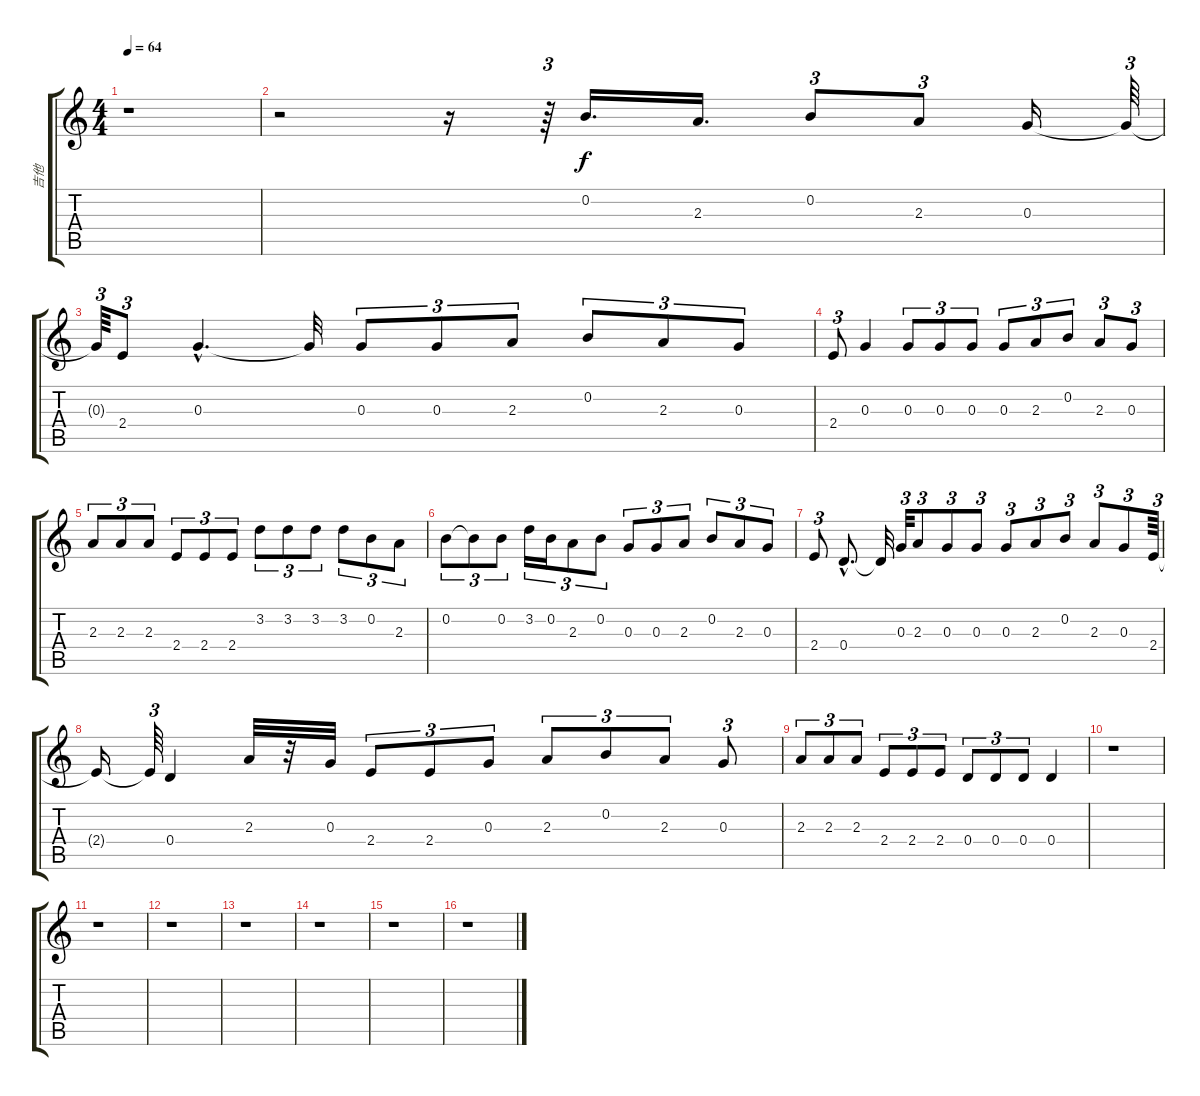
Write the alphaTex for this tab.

\track ("吉他" "吉他") {instrument overdrivenguitar}
\staff {score tabs}
\tuning (E4 B3 G3 D3 A2 E2) {hide}
\ts (4 4)
\tempo 64
\clef g2
\ks c
r.1{dy f} |
r.2 r.16 r.64{tu (3 2)} 0.2.16{d} 2.3.16{d} 0.2.8{tu (3 2)} 2.3.8{tu (3 2)} 0.3.16 0.3{t}.64{tu (3 2)} |
0.3{t}.64{tu (3 2)} 2.4.8{tu (3 2)} 0.3{hac}.4{d} 0.3{t}.32 0.3.8{tu (3 2)} 0.3.8{tu (3 2)} 2.3.8{tu (3 2)} 0.2.8{tu (3 2)} 2.3.8{tu (3 2)} 0.3.8{tu (3 2)} |
2.4.8{tu (3 2)} 0.3.4 0.3.8{tu (3 2)} 0.3.8{tu (3 2)} 0.3.8{tu (3 2)} 0.3.8{tu (3 2)} 2.3.8{tu (3 2)} 0.2.8{tu (3 2)} 2.3.8{tu (3 2)} 0.3.8{tu (3 2)} |
2.3.8{tu (3 2)} 2.3.8{tu (3 2)} 2.3.8{tu (3 2)} 2.4.8{tu (3 2)} 2.4.8{tu (3 2)} 2.4.8{tu (3 2)} 3.2.8{tu (3 2)} 3.2.8{tu (3 2)} 3.2.8{tu (3 2)} 3.2.8{tu (3 2)} 0.2.8{tu (3 2)} 2.3.8{tu (3 2)} |
0.2.8{tu (3 2)} 0.2{t}.8{tu (3 2)} 0.2.8{tu (3 2)} 3.2.16{tu (3 2)} 0.2.16{tu (3 2)} 2.3.8{tu (3 2)} 0.2.8{tu (3 2)} 0.3.8{tu (3 2)} 0.3.8{tu (3 2)} 2.3.8{tu (3 2)} 0.2.8{tu (3 2)} 2.3.8{tu (3 2)} 0.3.8{tu (3 2)} |
2.4.8{tu (3 2)} 0.4{hac}.8{d} 0.4{t}.32 0.3.32{tu (3 2)} 2.3.8{tu (3 2)} 0.3.8{tu (3 2)} 0.3.8{tu (3 2)} 0.3.8{tu (3 2)} 2.3.8{tu (3 2)} 0.2.8{tu (3 2)} 2.3.8{tu (3 2)} 0.3.8{tu (3 2)} 2.4.64{tu (3 2)} |
2.4{t}.16 2.4{t}.64{tu (3 2)} 0.4.4 2.3.32 r.32 0.3.32 2.4.8{tu (3 2)} 2.4.8{tu (3 2)} 0.3.8{tu (3 2)} 2.3.8{tu (3 2)} 0.2.8{tu (3 2)} 2.3.8{tu (3 2)} 0.3.8{tu (3 2)} |
2.3.8{tu (3 2)} 2.3.8{tu (3 2)} 2.3.8{tu (3 2)} 2.4.8{tu (3 2)} 2.4.8{tu (3 2)} 2.4.8{tu (3 2)} 0.4.8{tu (3 2)} 0.4.8{tu (3 2)} 0.4.8{tu (3 2)} 0.4.4 |
r.1 |
r.1 |
r.1 |
r.1 |
r.1 |
r.1 |
r.1
